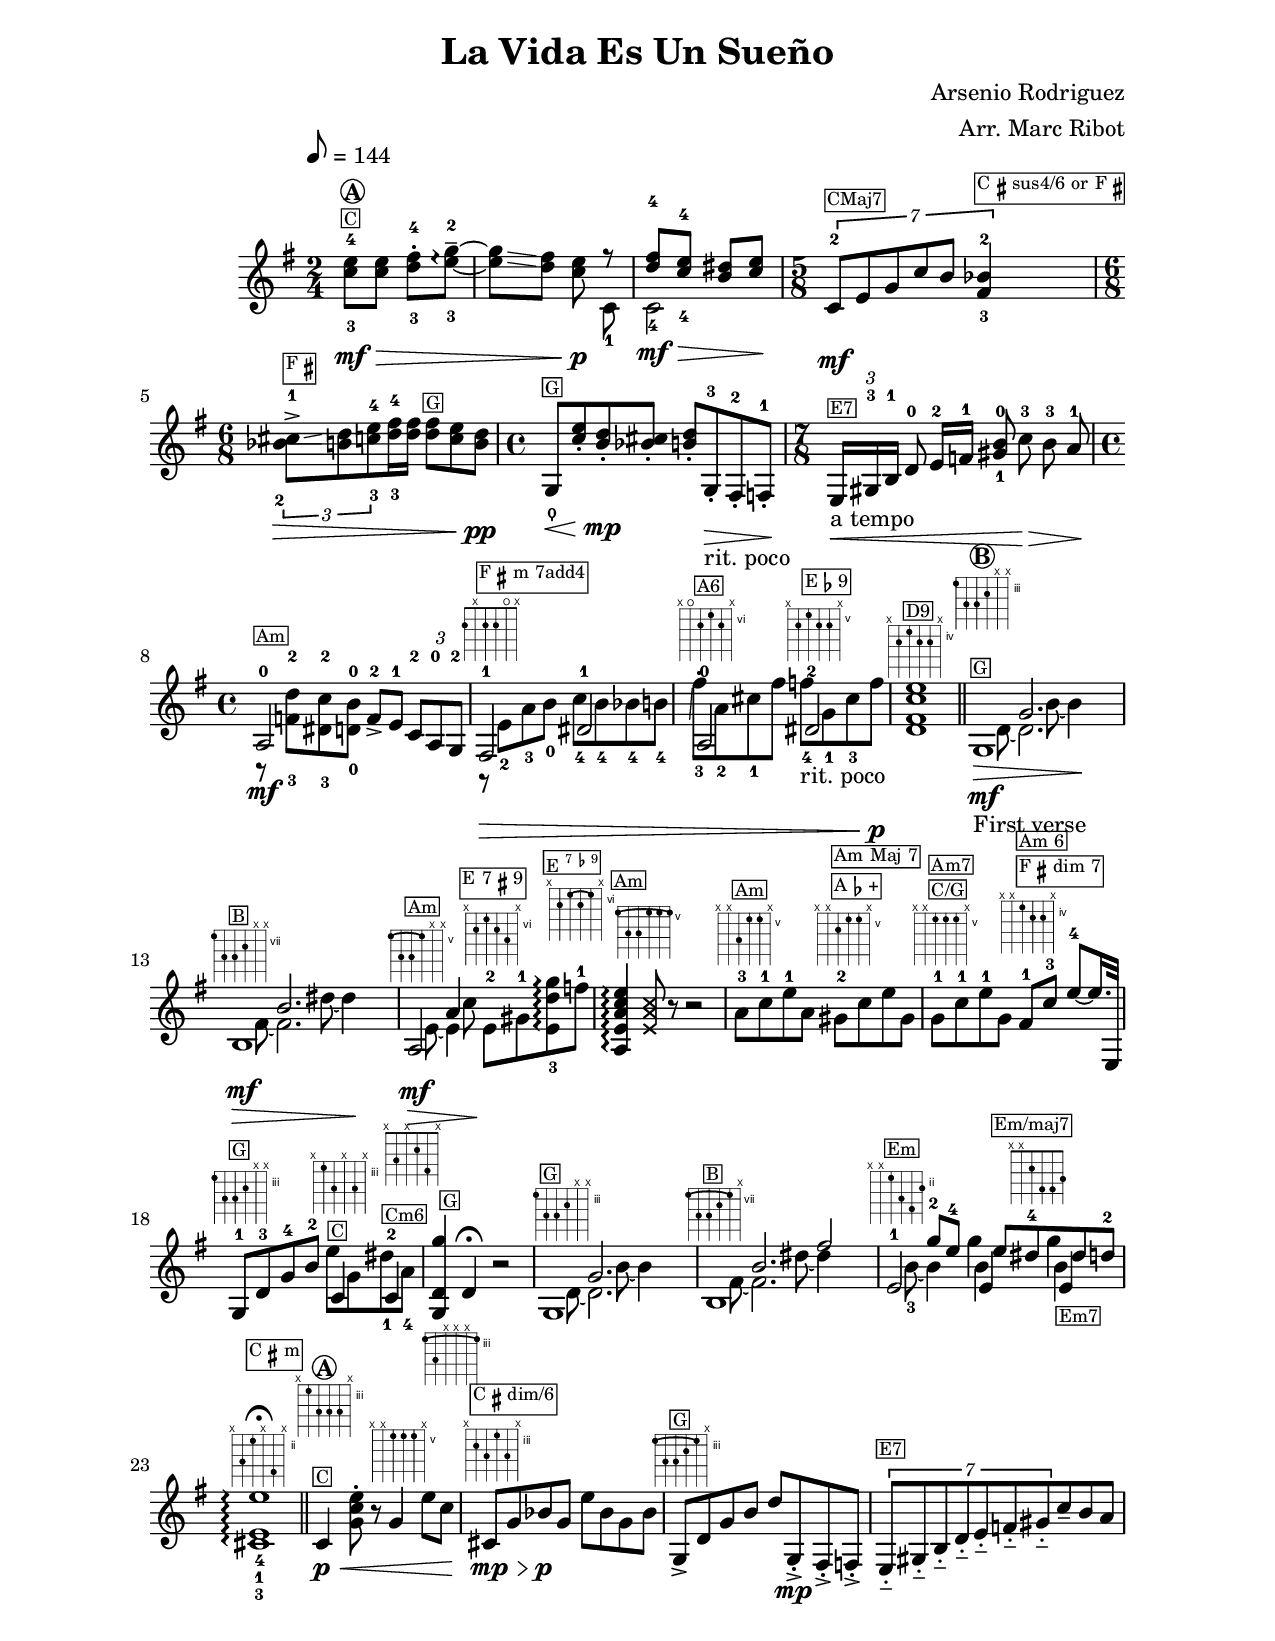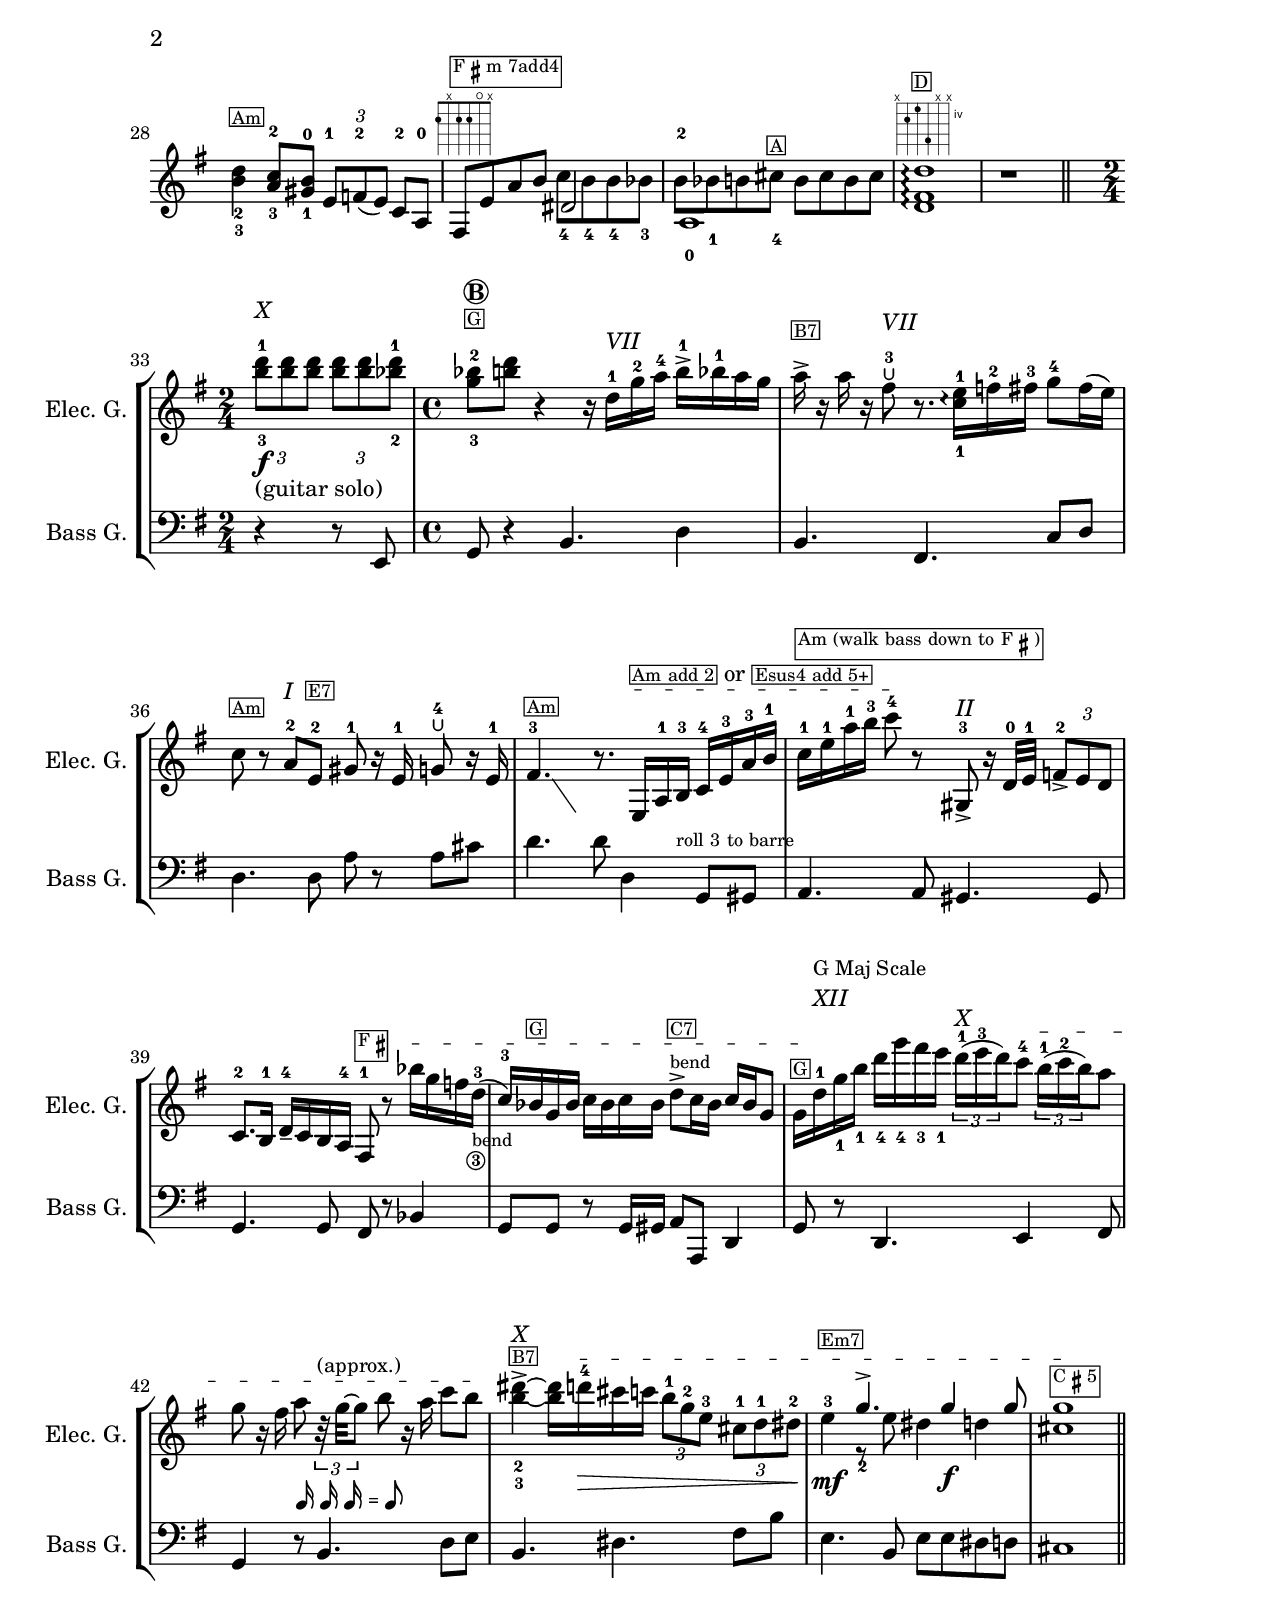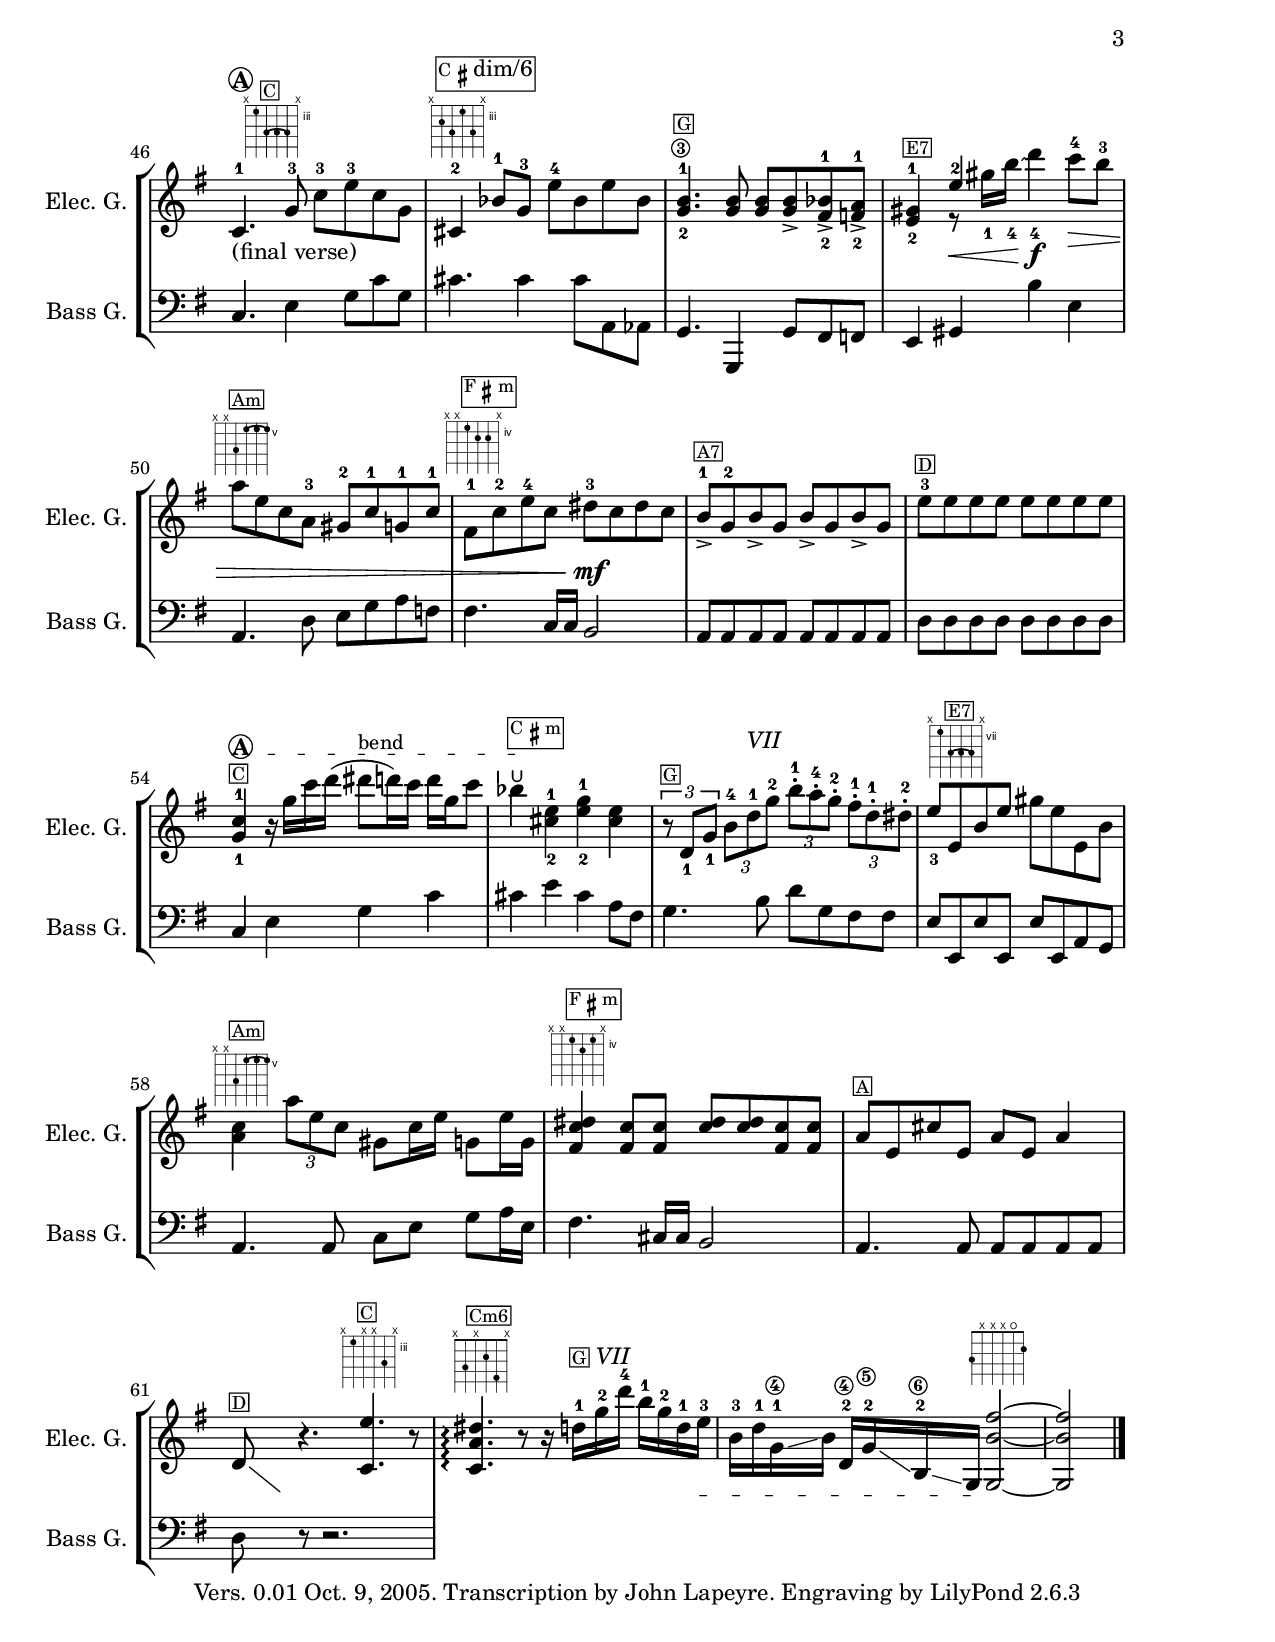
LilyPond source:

% LilyPond version
\version "2.24.0"

% La Vida Es un Sueno arr. by Marc Ribot
% Version 0.01 of this document

% \include "lveusbass.ly"

#(set-default-paper-size "letter")

\paper {
  line-width = 6.5\in
  bottom-margin  = .3\in
  foot-separation = 0\in
}

\header {
  title = \markup{"La Vida Es Un Sueño"}
  composer = "Arsenio Rodriguez"
  arranger = "Arr. Marc Ribot"
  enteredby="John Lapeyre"
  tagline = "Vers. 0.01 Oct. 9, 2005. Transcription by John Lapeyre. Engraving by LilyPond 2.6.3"
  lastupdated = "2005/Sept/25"
}

%%%%%%%%
%%%%%%%% Introduction
%%%%%%%%

% The opening part of the piece is unaccompanied guitar.
Introduction = {
% Introduction , solo guitar
   % Raise the metronome tempo mark a bit so it doesn't hit the notes in the staff
%  \override Glissando.bound-details.right.arrow = ##t
   \override Score.MetronomeMark.padding = #9.0
   \override Staff.DynamicLineSpanner.padding = #4.0
%   \override Staff.DynamicTextSpanner.padding = #7.0
   % Raise the numerals giving the bar numbers so they don't hit the staff.
   \override Score.BarNumber.padding = #2.0
   \override Staff.Fingering.padding = #1.1
%   \override TextScript.extra-offset = #'(0 . 0)
   % Glissandi are invisibly short without this
   \override Glissando.minimum-length = #5
   \override Glissando.springs-and-rods  = #ly:spanner::set-spacing-rods
%   \override Glissando.thickness = 3

   % make the tempo mark
   \tempo   8=144
   \time 2/4
    <c-3 e-4>8^\markup { \box\line\tiny{ C} }
     ^\markup{\circle\bold A}
     \mf \>
    <c e>   <d-3 fis-4-.>8
   <g-2 e-3>8~ \arpeggio-- <g e>8 \glissando

    <fis d>8 <c e> \p \!
    <<  {r8  \once \override Staff.Fingering.padding = #2.0 <d-4 fis-4> \mf \>
      <c-4 e-4> <b dis> <c e> \! } \\
     \once \override Staff.Fingering.padding = #0.0
   {c,8-1 | c2}  >>
   \time  5/8
   \tuplet 7/5 {c8-2^\markup{\box\line\tiny{CMaj7}}
      \mf e g c b
       <bes-2   fis-3>4^\markup{\box\line\tiny {C\sharp{sus4/6} or F\sharp}}}  |
   % BAR 5
   \time 6/8
   \tuplet 3/2 {   <  bes-2 cis-1 >8->^\markup{\box\line\tiny{F\sharp}}  \glissando
          \>
       <b d>  <c-3 e-4> }
          <d-3 fis-4>16  <d fis>
        <d fis>8^\markup{\box\line\tiny{G}}
          <c e>  <d b> \pp \!  |
    %BAR 6
    \time 4/4
   \override Staff.DynamicLineSpanner.padding = #1.0
    g,,8_\thumb^\markup{\box\tiny{G}}   \<
   \override Staff.DynamicLineSpanner.padding = #3.0
     <c'-. e>  <d-. b> \mp <cis-. bes>  <d-. b>  g,,8-.-3_"rit. poco"  \> fis-2-. f-1-. \! |

    %Bar 7
    \time 7/8
   \override Staff.Fingering.padding = #2.1
    \tuplet 3/2 {e16-"a tempo"^\markup{\box\line\tiny {E7}}
     \< gis-3 b-1}
   \revert Staff.Fingering.padding
     d8-0  e16-2 f-1 <gis-1 b-0>8  c8-3 \! \> b8-3 a-1 \! |
     %BAR 8
     \time 4/4

      <<a,2-0^\markup{\box\line\tiny{ Am}}
       \mf \\ {r8
\once  \override Staff.Fingering.padding = #2.0
          <f'-3 d'-2>
\once  \override Staff.Fingering.padding = #2.0
        <dis-3 c'-2> <d-0 b'-0>} >>
%      a,8 \mf   <f' d'> <dis c'> <d b'>
      f8->-2 e-1

     \override Staff.Fingering.padding = #2.0
     \tuplet 3/2 {c-2 a-0 g-2}   |
     \revert Staff.Fingering.padding

     %BAR 9

     << fis2-1^\markup { \fret-diagram-terse "2;x;2;2;o;x;" }
              ^\markup {\box\line\tiny{F\sharp m{7add4}}  } \\ {r8 \> e'8-2 a-3 b-0}>>
     << {dis,2-1} \\ {c'8-4 b-4 bes-4 b-4} >>    |

     %BAR10

     << {a,2-0^\markup { \fret-diagram-terse "x;o;7;6;7;x;"}
             ^\markup \box\line\tiny{ A6}     }  \\
      {
       \hideNotes \grace e'8   \glissando \unHideNotes
       fis'=''8^.-3 a,-2 cis-1 fis } >>

     << dis,2-2
      ^\markup {\fret-diagram-terse "x;6;5;6;6;x;" }
        ^\markup \box\line\tiny{E\flat 9}
              \\  {f'8_4_\markup{rit. poco} g,_1 cis_3 f \p } >>   |

% Spent an hour trying to move either rit poco or fingerings out
% of the way. Never really succeeded
% \override TextScript.padding = #5
% \revert TextScript.padding

     %BAR 11
     <d, fis c' e >1^\markup {\fret-diagram-terse "x;5;4;5;5;x;"}
          ^\markup \box\line\tiny{D9} \bar "||" |

% End Introduction , solo guitar
} % end introduction = {

%%%%%%%%
%%%%%%%% First Verse (Verse A)
%%%%%%%%

Verse_A = {

         % This section is one guitar and one voice (vocal part is not scored)
	  %BAR 12
         << {g,1\mf ^\markup{ \fret-diagram-terse "3;5;5;4;x;x;"  }
                  ^\markup{\box\tiny G} _\markup{ First verse }
                     ^\markup{\circle\bold B}  }
            \\ {s8 d'8~d2.} \\ {s4 g2.} \\ { s4. \> b8~b4 \!}   >>   |

	  %BAR 13
         << {b,1\mf^\markup {\fret-diagram-terse "7;9;9;8;x;x;"}^\markup{\box\tiny B}}
                \\ {s8 fis'8~fis2.} \\ {s4 b2.} \\ { s4.\>  dis8~dis4 \!} >>  |

         % BAR 14
         << {a,2\mf^\markup{\fret-diagram-terse "5-1-(;7-3;7-4;5-1-);x-1;x-1;"}
              ^\markup{\box\tiny {Am}} }
             \\ {s8 e'8~e4}
              \\ {s4 a4} \\
              { s4. \> c8 \! } >>

	  e,8-2^\markup { \fret-diagram-terse "x;7;6;7;8;x;"}
         ^\markup{ \hspace #-2 \raise #-20 \box\line\tiny{E{7\sharp 9}}}
         gis-1  <e d'_3 g>8^\markup{ \hspace #2.0 \raise #1.5
                  \fret-diagram-terse "x;7-2;6-1-(;7-3;6-1-);x;"  }
		  ^\markup{\raise #-2.0 \box\line\tiny {E\super{7\flat 9}}}
               \arpeggio  f'8-1 |

         %BAR 15
         < a,, e' a c e>4\arpeggio ^\markup
             {\hspace #2.0 \fret-diagram-terse "5-1-(;7-3;7-4;5-1;5-1;5-1-);"}
           ^\markup{\box\tiny Am}
        \override NoteHead.style = #'cross
           < e' a c  >8
        \revert NoteHead.style
         r8 r2  |

         % BAR 16
         a='8-3^\markup{ \fret-diagram-terse "x;x;7;5;5;x;"}^\markup{\box \tiny Am}
                c-1 e-1 a,

         gis-2^\markup{ \fret-diagram-terse "x;x;6;5;5;x;"}
             ^\markup{ \box\line\tiny {A\flat +}}
             ^\markup{ \box\line\tiny {Am Maj 7}}
             c e gis,


         %BAR 17
         g-1^\markup{\fret-diagram-terse "x;x;5;5;5;x;"}
          ^\markup{\box\line\tiny {C/G}}
          ^\markup{\box\line\tiny {Am7}} c-1 e-1 g,
         fis-1^\markup{ \fret-diagram-terse "x;x;4;5;5;x;"}
          ^\markup{\box\line\tiny {F\sharp dim 7}}
          ^\markup{\box\line\tiny {Am 6}}
         c'-3 e8-4~e16.
         e,,32

	 %BAR 18
	 g8-1^\markup{"" \raise #1.5 \fret-diagram-terse "3;5;5;4;x;x;"}
           ^\markup{\box\tiny G}
         d'8-3 g-4 b-2
         << c,4^\markup {"" \raise #1.5 \fret-diagram-terse "x;3;5;x;5;x;"}
             ^\markup{\box\line\tiny{C}} \\  {e'8 g,} >>
       \override TextScript.padding = #3
        << c,4-2^\markup { \hspace #1.5 \fret-diagram-terse "x;3;x;2;4;x;"}
               ^\markup{\box\line\tiny {Cm6}} \\ {dis'8-1 a-4}>>  |
       \revert TextScript.padding

	%BAR 19
         <g, d' g'>4^\markup{\hspace #1 \box\tiny G}
        _\markup {\hspace #1.0 \fret-diagram-terse "3-1-(;5-3;x;x;x;3-1-);"}
         d'4\fermata r2 |

	 %BAR 20
         << {g,1^\markup{ \hspace #1.0 \fret-diagram-terse "3;5;5;4;x;x;"}
               ^\markup{\box\line\tiny{ G}}    } \\
              {s8 d'8~d2.} \\ {s4 g2.} \\ {s4.  b8~b4} >>  |

	 %BAR 21
        << {b,1^\markup{ \fret-diagram-terse "7-(;9;9;8;7-);x;"}
                ^\markup{\box\line\tiny{ B}}} \\
          {s8 fis'8~fis2.} \\ {s4 b2.} \\ {s4.  dis8~dis4} \\ {s2 fis2} >> |

	 %BAR 22
         << {e,2-1^\markup{"" \raise #1.5 \fret-diagram-terse "x;x;2;4;5;3;"}
                    ^\markup{\box\line\tiny {Em}}}
         \\ { s8 b'8-3~b4} \\  { s4 g'8-2  e8-4 } >>
         << {e,4 } \\
               {  b'4} \\  { e8 dis-4^\markup{ \fret-diagram-terse "x;x;2;4;4;3;" }
                 ^\markup{\hspace #-3.0 \box\line\tiny {Em/maj7}}} \\ {g4} >>
         << {e,4_\markup{\box\line\tiny {Em7}} } \\ {  b'4} \\  { dis8 d-2 } \\ {g4} >> |

         %BAR 23
         < cis,,_3 e_1   e'_4 \fermata >1 \arpeggio ^\markup
              {  \fret-diagram-terse "x;4;2;x;5;x;"}
             ^\markup{\box\line\tiny {C\sharp m}}
     \bar "||"
     % End of solo guitar part, band enters in next section
}

%%%%%%%%
%%%%%%%% Second Verse (Verse B)
%%%%%%%%

Verse_B = {
         %BAR 24
	  \override Staff.DynamicLineSpanner.padding = #1.0
          c4\p^\markup{ \fret-diagram-terse "x;3;5;5;5;x;"}
	    ^\markup{\box\tiny C}
            ^\markup{\circle\bold A}
	   \<
             <g' c e-.>8 r
            g4^\markup \fret-diagram-terse "x;x;5;5;5;x;" e'8 c8  |

          %BAR 25
           cis,^\markup{ \fret-diagram-terse "x;4;5;3;5;x;"}
	   ^\markup{\hspace #-1
              \box\line\tiny {C\sharp  dim/6 }}
            \mp \! \>
          g' bes \p \!  g e' bes g bes |

          %BAR 26
           g,->^\markup {\fret-diagram-terse "3-(;5;5;4;3-);x;"}
	    ^\markup{\box\tiny G}
            d' g b d
          g,,-.->  \mp  fis-.->  f-.->     |

         %BAR 27
         \once \override TextScript.padding = #2.5
         \tuplet 7/5 {e8__^\markup{\raise #3.0 \box \tiny  E7}
          gis__ b__ d__ e__ f__ gis__ }
          c8-- b a |

         %BAR 28
  % can't get this textscript padding stuff to work anywhere

         <b_3 d_2>4^\markup{\raise #3 \box \tiny Am}

         <a-3 c-2>8 <gis-1 b-0>
        \override Staff.Fingering.padding = #2.0
         \tuplet 3/2 {e-1f-2 (e)} c-2 a-0 |

        \revert Staff.Fingering.padding

         %BAR 29
         fis=8^\markup{ \fret-diagram-terse "2;x;2;2;o;x;"}
               ^\markup {\box\line\tiny{F\sharp m {7add4}}  } e' a b
         << {dis,2} \\ {c'8-4 b-4 b-4 bes-3} >>  |

         %BAR 30
        \override Staff.Fingering.padding = #2.0
         << a,1_0 \\ {b'8^2 bes-1 b cis-4^\markup {\box\tiny{A}} b cis b cis }>> |
        \revert Staff.Fingering.padding

         %BAR 31
         <d, fis d'>1\arpeggio^\markup {\fret-diagram-terse "x;5;4;7;x;x;" }
               ^\markup{\box\tiny D}

	 %BAR 32
         r1
         \bar "||"
       }

% Guitar solo, with band backing, no vocal
guitarsolo = \relative c' {
     \set Staff.instrumentName = "Elect. Guitar"
     \set Staff.shortInstrumentName = "Elec. G. "
     \set Staff.midiInstrument = #"overdriven guitar"
 %BAR 33
           \time 2/4
         \override TextScript.padding = #2
           \tuplet 3/2 {<b''=''-3 d-1>8^\markup{\italic X}_"(guitar solo)"

            \f <b d>  <b d> }
            \tuplet 3/2 { <b d> <b d>  <bes-2 d-1>8  }

         %BAR 34
          \time 4/4
	  <bes=''-2 g-3>8^\markup {\box\line\tiny{G}}
            ^\markup{\circle\bold B}
                 <b d>8 r4 r16
               d,16-1^\markup{\italic VII} g-2 a-4 b-1-> bes-1 a g  |

	  %BAR 35
            a->^\markup{\box\tiny B7}  r a\glissando r fis8-3^\lheel^\markup{\italic VII}
            \glissando
            r8. <c-1 e-1>16 \arpeggio f-2 fis-3 g8-4 fis16 (e)  |

          %BAR 36
           c8^\markup{\box \tiny Am}
            \glissando \override TextSpanner.edge-text = #'("V" . "")
            r8 a8-2^\markup{\italic I}
            e-2^\markup{\box \tiny E7}
            gis8-1 r16 e16-1 g8-4^\lheel r16 e16-1  |

         \revert TextScript.padding

%         \override Score.SeparationItem.padding = #0.8
          %BAR 37
          fis4.-3^\markup{\box \tiny Am} \glissando
         \hideNotes \grace e, \unHideNotes
             r8.
%         \revert Score.SeparationItem.padding
           \override TextScript.padding = #5
            e=16^\markup{\box{ \tiny \line{ Am add 2}} or \box\tiny\line{ Esus4 add 5+}}
          \startTextSpan  a-1 b-3_\markup{\tiny {roll 3 to barre}}
            c-4 e-3 a-3 b-1 |
           \revert TextScript.padding

          %BAR 38
          c-1^\markup{\box \tiny \line{Am (walk bass down to F\sharp) }}
           e-1 a-1 b-3 c8-4
            \stopTextSpan
             r8 gis,,8-3->^\markup{\italic II} r16   d'32-0 e-1  \tuplet 3/2 {f8-2-> e d } |

          %BAR 39
             c8.-2  b16-1 d16-4-- c16  b16  a16-4 fis8-1
               ^\markup{\box\tiny\line{F\sharp}}
             \override TextSpanner.edge-text = #'("III (Gm pentatonic)" . "")
             r8 bes''16 \startTextSpan
              g f d16-3_\markup{\tiny "bend"}_\markup{\circle \finger 3} ( |

          %BAR 40
           c-3)  bes^\markup{\box\tiny G} g16
             bes16 c bes c bes d8->^\markup{ \tiny bend}
                  ^\markup{\box\tiny{ C7}}
             c16 bes c bes g8  |

          %BAR 41
             g='16^\markup{\box\tiny{ G}} \stopTextSpan
            d'16-1^\markup{"" \raise #5.0 \column{"" \raise #5.0 \small "G Maj Scale"  \raise #5.0
             \italic XII} }
                  g_1 b_1 d_4 g_4 fis_3 e_1
             \override TextSpanner.edge-text = #'("VII" . "")
              \override TextSpanner.padding = #2.5
             \tuplet 3/2 {d16-1^\markup{\italic X} (e-3 d)} c8-4   \tuplet 3/2 {b16-1
               \startTextSpan (c-2 b) } a8  |

          %BAR 42
             g8 r16 fis16 a8
            \once \override TextScript.padding = #1.5
            \tuplet 3/2 { r32^\markup{ "" \raise #3.2 \small{(approx.)}}
                _\markup{\hspace #-2 \tiny { \note-by-number #4 #0 #1 \note-by-number #4 #0 #1
		\note-by-number #4 #0 #1 = \note-by-number #3 #0 #1
                   }}
                 g32~g8}
                b8 r16 a16 c8 b8 \stopTextSpan
             \revert  TextSpanner.padding
             \revert  TextSpanner.edge-text      |

           %BAR 43
             < b_3 dis_2 >4->^\markup{\box\tiny{B7}}
            ^\markup{\italic X}~< b dis >16
             \override TextSpanner.edge-text = #'("VII" . "")
             \override TextSpanner.padding = #0.9
             d16-4  \>
             \startTextSpan
              cis c   \tuplet 3/2{ b8-1 g-2 e-3 } \tuplet 3/2{ cis-1 d-1 dis-2} |

            %BAR 44
              \override TextScript.padding = #4.5
              e4-3^\markup{\box\tiny Em7} \mf
              \revert TextScript.padding
            << {g4._2-> g4 \f g8 } \\ {r8 e8 dis4 d}>>     |

            %BAR 45
              <  cis  g'  >1^\markup{\box\tiny \line{C\sharp 5}} \stopTextSpan
             \revert  TextSpanner.padding
             \revert  TextSpanner.edge-text
            \bar "||"
}


guitarparttwo = \relative c' {
  % guitar part. The section has vocal, lead guitar and full band.
   \set Staff.instrumentName = "Elect. Guitar"
   \set Staff.shortInstrumentName = "Elec. G. "
   \set Staff.midiInstrument = #"overdriven guitar"
%   \set Staff.MetronomeMark \override #'padding = #2.0

   %BAR 46
   c4.-1^\markup { \hspace #3 \fret-diagram-terse "x;3;5-(;5;5-);x;"}
       ^\markup{\hspace #3 \box\tiny{C}}
       ^\markup{\circle\bold A}
   _"(final verse)"
   g'8-3 c-3 e-3 c g     |

   %BAR 47
   cis,4-2^\markup{ \fret-diagram-terse "x;4;5;3;5;x;" }
      ^\markup{\hspace #-1 \box\line{\tiny {C\sharp} dim/6 }}
        bes'8-1 g-3 e'-4 bes e bes |

    %BAR 48
   < b-1  g-2>4.^\markup{\circle\finger  3}
     ^\markup{\box\tiny G}
    <b g>8 <b g>  <b g>->
    <bes-1 fis-2>-> <a-1 f-2>->  |

    %BAR 49
   <gis-1 e-2>4^\markup{\box\tiny {E7}}
%   \override Glissando.minimum-length = #5.0
%   \override Glissando.thickness = #5.0
   << {  e'4-2 \<  }  \\ { r8 gis16-1 b16-4 \glissando} >>
   \once \override Score.SeparationItem.padding = #1.0
        << s4 \f  \\d4-4   >> c8-4 \>  b-3 |

    %BAR 50
   a^\markup {\fret-diagram-terse "x;x;7;5-(;5;5-);"}
      ^\markup{\box\tiny {Am}}
    e  c a-3 gis-2 c-1 g-1 c-1  |

    %BAR 51
    fis,-1^\markup {\fret-diagram-terse "x;x;4;5;5;x;"}
       ^\markup{\box\tiny\line {F\sharp m}}
     c'-2 e-4 c dis-3 \mf c dis c  |

    %BAR 52
      b8-1->^\markup{\box\tiny{A7}} g-2 b-> g b-> g b-> g   |

    %BAR 53
      e'-3^\markup{\box\tiny {D}}
         e e e e e e e  |

    %BAR 54
    \override TextSpanner.edge-text = #'("VIII" . "")
    \override TextSpanner.padding = #1.1
      <g,='-1 c-1>4^\markup{\box\tiny {C}} ^\markup{\circle\bold A}
    r16  \startTextSpan g'16
   \override TextScript.padding = #3
     c d( dis8^\markup{\small bend} d16) c d g, c8 |
   \revert TextScript.padding

     %BAR 55
     bes4^\lheel^\markup{\box\tiny\line{C\sharp m}} \stopTextSpan
      <e,-1 cis-2>4  <e-2 g-1> <e cis>  |

    \override TextScript.padding = #2
     %BAR 56
     \tuplet 3/2 { r8^\markup{\box\tiny {G}} d,8_1 g_1 }  \tuplet 3/2
           {b-4  d-1^\markup{\raise #5.0 "" \raise #5.0 \italic "VII"} g-2 }
      \tuplet 3/2  {b-1-. a-4-. g-2-. } \tuplet 3/2  {fis-1-. d-1-. dis-2-. }  |

    \revert TextScript.padding

     %BAR 57
      e_3 e,^\markup {\fret-diagram-terse "x;7;9-(;9;9-);x;"}
        ^\markup{\box\tiny {E7}}
      b' e gis e e, b'  |

      %BAR 58
      <a c>4^\markup{ \fret-diagram-terse "x;x;7;5-(;5;5-);"}
       ^\markup{\box\tiny {Am}}
       \tuplet 3/2 {a'8 e c}  gis8 c16 e
      { g,8 e'16 g,} |

      %BAR 59
      <fis c' dis  >4^\markup{ \fret-diagram-terse "x;x;4;5;4;x;"}
           ^\markup{\box\tiny\line {F\sharp m}}
       <fis c'>8 <fis c'>8
      <c' dis> <c dis> <fis, c'> <fis c'>  |

      %BAR 60
       a^\markup{\box\tiny {A}} e cis' e, a e a4 |

      %BAR 61
      d,8^\markup{\box\tiny {D}} \glissando
        \hideNotes \grace e, \unHideNotes
       r4.
}

guitarending = \relative c' {
   \set Staff.instrumentName = "Elect. Guitar"
   \set Staff.shortInstrumentName = "Elec. G. "
   \set Staff.midiInstrument = #"overdriven guitar"

   %BAR 62
   <c e'>4.^\markup{ \fret-diagram-terse "x;3;x;x;5;x;"}
      ^\markup{\box \tiny C}  r8
  <c a' dis>4.^\markup{ \fret-diagram-terse "x;3;x;2;4;x;"} \arpeggio
       ^\markup{\box \tiny Cm6}
   r8
  \override TextScript.padding = #2
  r16  d'16-1^\markup{ {\box \tiny G} \italic VII} g-2 d'-4
       b-1 g-2 d-1
  \revert TextScript.padding
   \override TextSpanner.padding = #0.0
   \override TextSpanner.direction = #-1
   \override TextSpanner.edge-text = #'("rit " . "")
     e-3
    %BAR 63
    \startTextSpan
        b-3 d-1
       g,-1^\markup{\circle\finger  4} \glissando b d,-2^\markup{\circle\finger  4}
       g-2^\markup{\circle\finger  5}\glissando
    \override Score.SeparationItem.padding = #0.8
    \set stringNumberOrientations = #'(down right up)
        b,-2^\markup{\circle\finger 6}
         \glissando g \stopTextSpan
   \revert Score.SeparationItem.padding
    <g b' fis'>2^\markup \fret-diagram-terse "3;x;x;x;o;2;" ~<g b' fis'>2
   \bar "|."

}


sologuitar = \relative c'' {
       \clef treble
       \key g \major
       \set Staff.midiInstrument = "electric guitar (jazz)"
	\Introduction
        \Verse_A
        \Verse_B
}

%%%%%%%%
%%%%%%%% Electric Bass part
%%%%%%%%

\version "2.24.0"
% bass part during guitar solo

BassPartOne = \relative c {
  \set Staff.midiInstrument = #"electric bass (finger)"
  \set Staff.instrumentName = "Elect. Bass Guitar "
  \set Staff.shortInstrumentName = "Bass G. "
  \clef bass
  \key g \major

  %BAR 33
  \time 2/4 { r4 r8 e,} |

  %BAR 34
  \time 4/4
  g8 r4 b4. d4 |

  %BAR 35
  b4. fis4. c'8 d8 |

  %BAR 36
  d4. d8 a'8 r8 a cis |

  %BAR 37
  d4. d8 d,4 g,8 gis |

  %BAR 38
  a4. a8 gis4. gis8 |

  %BAR 39
  g4. g8 fis8 r8  bes4 |

  %BAR 40
  g8 g r8  g16 gis a8 a,8 d4 |

  %BAR 41
  g8 r8 d4. e4  fis8 |

  %BAR 42
  g4 r8 b4. d8 e8 |

  %BAR 43
   b4. dis4. fis8 b8 |

  %BAR 44
   e,4. b8 e e dis d  |

  %BAR 45
  cis1
}

BassPartTwo = \relative c {
  \clef bass
%  \key g \major  this prints an extra key sig in wrong place

  %BAR 46
  c4. e4 g8 c g |

  %BAR47
  cis4. cis4 cis8 a,8 aes |

  %BAR 48
  g4.  g,4 g'8 fis f |

  %BAR 49
  e4 gis b' e, |

  %BAR 50
  a,4. d8 e g a f |

  %BAR 51
  fis4.  c16 c b2 |

  %BAR 52
  a8 a a a a a a a |

  %BAR 53
  d d d d d d d d |

  %BAR 54
  c4 e g c  |

  %BAR 55
  cis e cis a8 fis |

  %BAR 56
  g4. b8 d  g, fis fis |

  %BAR 57
  e e, e' e, e' e, a g  |

  %BAR 58
  a4. a8 c e g a16 e  |

  %BAR 59
  fis4. cis16 cis  b2 |

  %BAR 60
  a4. a8 a a a a |

  %BAR 61
  d r8 r2.
}


\score {
 \new StaffGroup
   \relative c' <<
   \new Staff { \sologuitar  \break  << {\guitarsolo  \guitarparttwo \guitarending}
               \new Staff {  \BassPartOne \BassPartTwo} >> }
%    \new Staff {    << { \guitarparttwo \guitarending} \new Staff {   \bassparttwo } >> }

   >>
  \layout {   }
  \midi {  } %\tempo 4=70 }
}
